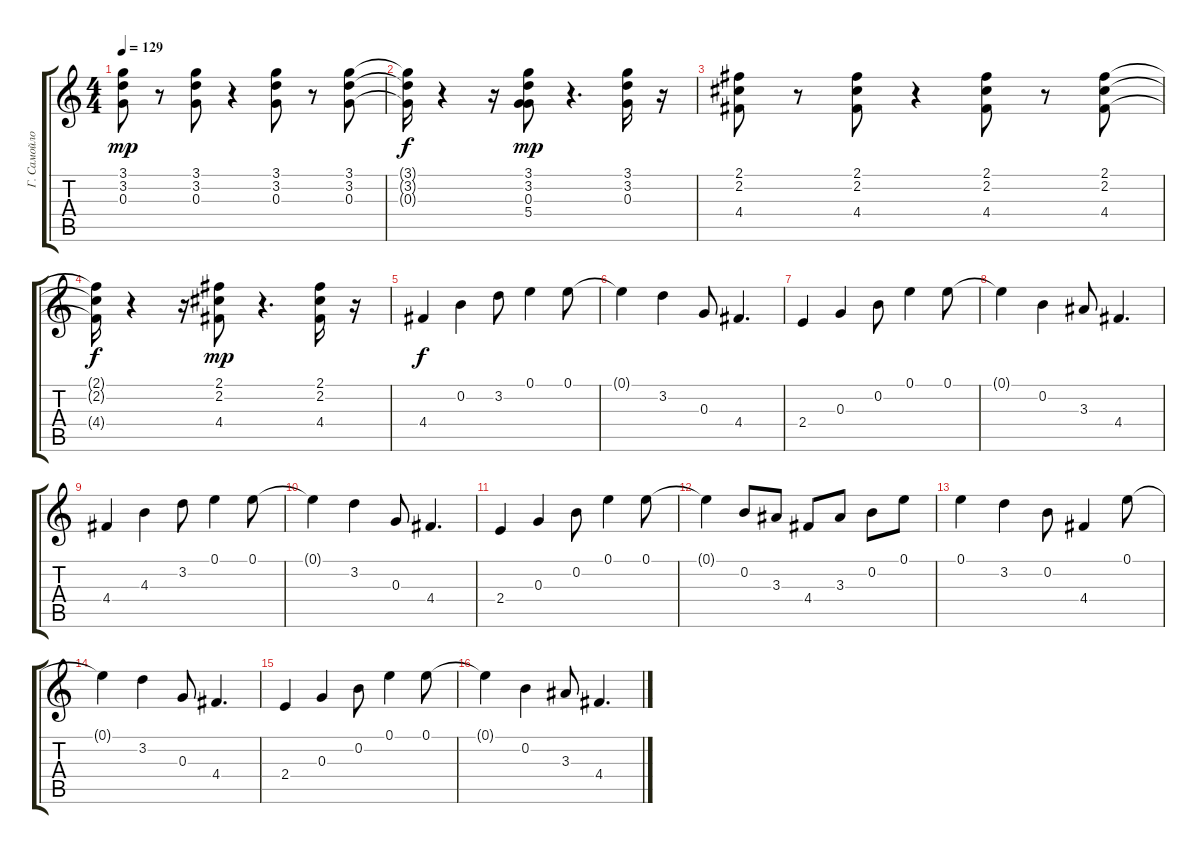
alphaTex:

\track ("Г. Самойлов" "Г. Самойло") {instrument electricguitarjazz}
\staff {score tabs}
\tuning (E4 B3 G3 D3 A2 E2) {hide}
\ts (4 4)
\tempo 129
\clef g2
\ks c
(3.1 3.2 0.3).8{dy mp} r.8 (3.1 3.2 0.3).8 r.4 (3.1 3.2 0.3).8 r.8 (3.1 3.2 0.3).8 |
(3.1{t} 3.2{t} 0.3{t}).16{dy f} r.4 r.16 (3.1 3.2 0.3 5.4).8{dy mp} r.4{d} (3.1 3.2 0.3).16 r.16 |
(2.1 2.2 4.4).8 r.8 (2.1 2.2 4.4).8 r.4 (2.1 2.2 4.4).8 r.8 (2.1 2.2 4.4).8 |
(2.1{t} 2.2{t} 4.4{t}).16{dy f} r.4 r.16 (2.1 2.2 4.4).8{dy mp} r.4{d} (2.1 2.2 4.4).16 r.16 |
4.4.4{dy f} 0.2.4 3.2.8 0.1.4 0.1.8 |
0.1{t}.4 3.2.4 0.3.8 4.4.4{d} |
2.4.4 0.3.4 0.2.8 0.1.4 0.1.8 |
0.1{t}.4 0.2.4 3.3.8 4.4.4{d} |
4.4.4 4.3.4 3.2.8 0.1.4 0.1.8 |
0.1{t}.4 3.2.4 0.3.8 4.4.4{d} |
2.4.4 0.3.4 0.2.8 0.1.4 0.1.8 |
0.1{t}.4 0.2.8 3.3.8 4.4.8 3.3.8 0.2.8 0.1.8 |
0.1.4 3.2.4 0.2.8 4.4.4 0.1.8 |
0.1{t}.4 3.2.4 0.3.8 4.4.4{d} |
2.4.4 0.3.4 0.2.8 0.1.4 0.1.8 |
0.1{t}.4 0.2.4 3.3.8 4.4.4{d}
